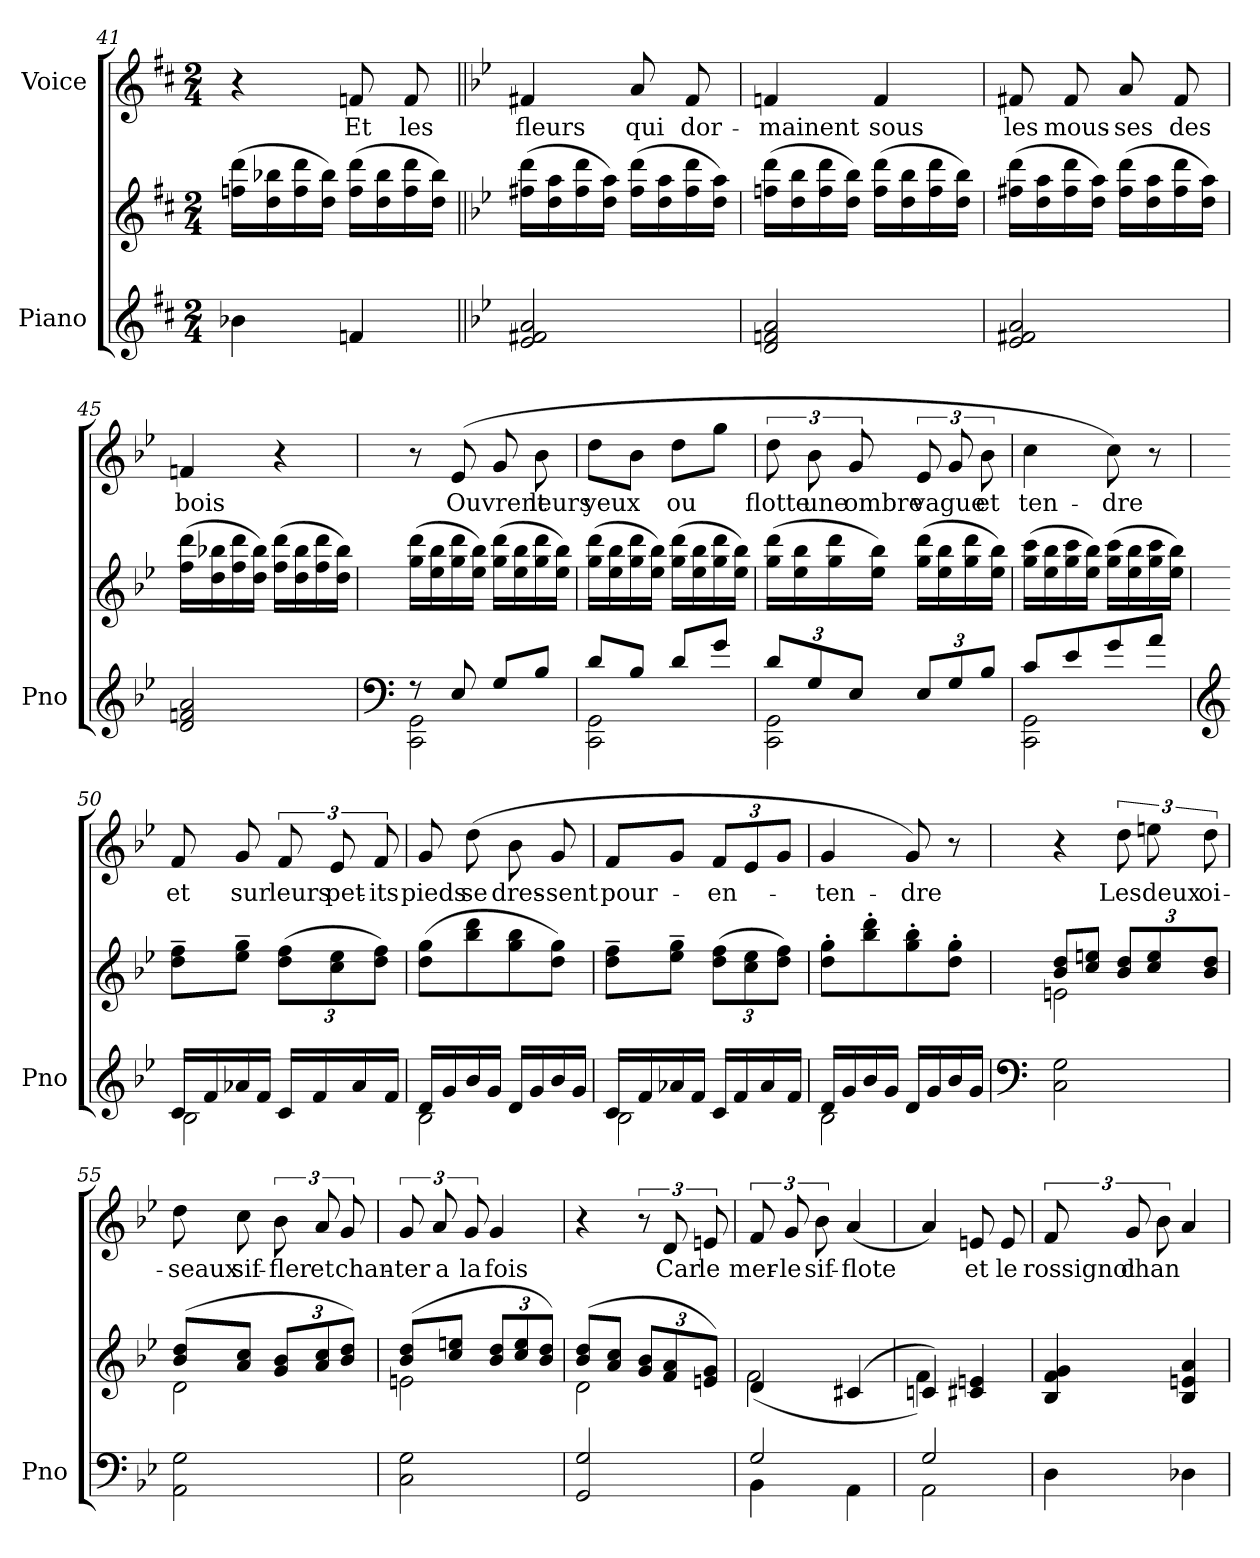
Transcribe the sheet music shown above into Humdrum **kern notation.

**kern	**kern	**kern	**text
*part2	*part2	*part1	*part1
*staff3	*staff2	*staff1	*staff1
*I"Piano	*	*I"Voice	*
*I'Pno	*	*	*
!!LO:LB:g=z
*clefG2	*clefG2	*clefG2	*
*k[f#c#]	*k[f#c#]	*k[f#c#]	*
*M2/4	*M2/4	*M2/4	*
=41	=41	=41	=41
4b-X\	(>16ffn\ 16ddd\LL	4r	.
.	16dd\ 16bb-X\	.	.
.	16ff\ 16ddd\	.	.
.	16dd\ 16bb-\JJ)	.	.
!	!	!	!LO:LY:b
4fn/	(>16ff\ 16ddd\LL	8fn/	Et
.	16dd\ 16bb-\	.	.
!	!	!	!LO:LY:b
.	16ff\ 16ddd\	8f/	les
.	16dd\ 16bb-\JJ)	.	.
=42||	=42||	=42||	=42||
*k[b-e-]	*k[b-e-]	*k[b-e-]	*
!	!	!	!LO:LY:b
2e-/ 2f#X/ 2a/	(>16ff#X\ 16ddd\LL	4f#X/	fleurs
.	16dd\ 16aa\	.	.
.	16ff#\ 16ddd\	.	.
.	16dd\ 16aa\JJ)	.	.
!	!	!	!LO:LY:b
.	(>16ff#\ 16ddd\LL	8a/	qui
.	16dd\ 16aa\	.	.
!	!	!	!LO:LY:b
.	16ff#\ 16ddd\	8f#/	dor-
.	16dd\ 16aa\JJ)	.	.
=43	=43	=43	=43
!	!	!	!LO:LY:b
2d/ 2fn/ 2a/	(>16ffn\ 16ddd\LL	4fn/	-mainent
.	16dd\ 16bb-\	.	.
.	16ff\ 16ddd\	.	.
.	16dd\ 16bb-\JJ)	.	.
!	!	!	!LO:LY:b
.	(>16ff\ 16ddd\LL	4f/	sous
.	16dd\ 16bb-\	.	.
.	16ff\ 16ddd\	.	.
.	16dd\ 16bb-\JJ)	.	.
=44	=44	=44	=44
!	!	!	!LO:LY:b
2e-/ 2f#X/ 2a/	(>16ff#X\ 16ddd\LL	8f#X/	les
.	16dd\ 16aa\	.	.
!	!	!	!LO:LY:b
.	16ff#\ 16ddd\	8f#/	mous-
.	16dd\ 16aa\JJ)	.	.
!	!	!	!LO:LY:b
.	(>16ff#\ 16ddd\LL	8a/	-ses
.	16dd\ 16aa\	.	.
!	!	!	!LO:LY:b
.	16ff#\ 16ddd\	8f#/	des
.	16dd\ 16aa\JJ)	.	.
!!LO:LB:g=z
=45	=45	=45	=45
!	!	!	!LO:LY:b
2d/ 2fn/ 2a/	(>16ff\ 16ddd\LL	4fn/	bois
.	16dd\ 16bb-X\	.	.
.	16ff\ 16ddd\	.	.
.	16dd\ 16bb-\JJ)	.	.
.	(>16ff\ 16ddd\LL	4r	.
.	16dd\ 16bb-\	.	.
.	16ff\ 16ddd\	.	.
.	16dd\ 16bb-\JJ)	.	.
=46	=46	=46	=46
*clefF4	*	*	*
*^	*	*	*
8r	2CC\ 2GG\	(>16gg\ 16ddd\LL	8r	.
.	.	16ee-\ 16bb-\	.	.
!	!	!	!	!LO:LY:b
8E-/	.	16gg\ 16ddd\	(>8e-/	Ouvrent
.	.	16ee-\ 16bb-\JJ)	.	.
8G/L	.	(>16gg\ 16ddd\LL	8g/	.
.	.	16ee-\ 16bb-\	.	.
!	!	!	!	!LO:LY:b
8B-/J	.	16gg\ 16ddd\	8b-\	leurs
.	.	16ee-\ 16bb-\JJ)	.	.
=47	=47	=47	=47	=47
!	!	!	!	!LO:LY:b
8d/L	2CC\ 2GG\	(>16gg\ 16ddd\LL	8dd\L	yeux
.	.	16ee-\ 16bb-\	.	.
8B-/J	.	16gg\ 16ddd\	8b-\J	.
.	.	16ee-\ 16bb-\JJ)	.	.
!	!	!	!	!LO:LY:b
8d/L	.	(>16gg\ 16ddd\LL	8dd\L	ou
.	.	16ee-\ 16bb-\	.	.
8g/J	.	16gg\ 16ddd\	8gg\J	.
.	.	16ee-\ 16bb-\JJ)	.	.
=48	=48	=48	=48	=48
*Xbrackettup	*	*	*	*
!	!	!	!	!LO:LY:b
12d/L	2CC\ 2GG\	(>16gg\ 16ddd\LL	12dd\	flotte
.	.	16ee-\ 16bb-\	.	.
!	!	!	!	!LO:LY:b
12G/	.	.	12b-\	une
.	.	16gg\ 16ddd\	.	.
!	!	!	!	!LO:LY:b
12E-/J	.	.	12g/	ombre
.	.	16ee-\ 16bb-\JJ)	.	.
!	!	!	!	!LO:LY:b
12E-/L	.	(>16gg\ 16ddd\LL	12e-/	vague
.	.	16ee-\ 16bb-\	.	.
12G/	.	.	12g/	.
.	.	16gg\ 16ddd\	.	.
!	!	!	!	!LO:LY:b
12B-/J	.	.	12b-\	et
.	.	16ee-\ 16bb-\JJ)	.	.
=49	=49	=49	=49	=49
!	!	!	!	!LO:LY:b
8c/L	2CC\ 2GG\	(>16gg\ 16ccc\LL	4cc\	ten-
.	.	16ee-\ 16bb-\	.	.
8e-/	.	16gg\ 16ccc\	.	.
.	.	16ee-\ 16bb-\JJ)	.	.
!	!	!	!	!LO:LY:b
8g/	.	(>16gg\ 16ccc\LL	8cc\)	-dre
.	.	16ee-\ 16bb-\	.	.
8a/J	.	16gg\ 16ccc\	8r	.
.	.	16ee-\ 16bb-\JJ)	.	.
=50	=50	=50	=50	=50
*clefG2	*	*	*	*
!	!	!	!	!LO:LY:b
16c/LL	2B-\	8dd\~ 8ff\~L	8f/	et
16f/	.	.	.	.
!	!	!	!	!LO:LY:b
16a-X/	.	8ee-\~ 8gg\~J	8g/	sur
16f/JJ	.	.	.	.
*	*	*Xbrackettup	*	*
!	!	!	!	!LO:LY:b
16c/LL	.	(>12dd\ 12ff\L	12f/	leurs
16f/	.	.	.	.
!	!	!	!	!LO:LY:b
.	.	12cc\ 12ee-\	12e-/	pet-
16a-/	.	.	.	.
!	!	!	!	!LO:LY:b
.	.	12dd\ 12ff\J)	12f/	-its
16f/JJ	.	.	.	.
!!LO:LB:g=z
=51	=51	=51	=51	=51
!	!	!	!	!LO:LY:b
16d/LL	2B-\	(>8dd\ 8gg\L	8g/	pieds
16g/	.	.	.	.
!	!	!	!	!LO:LY:b
16b-/	.	8bb-\ 8ddd\	(>8dd\	se
16g/JJ	.	.	.	.
!	!	!	!	!LO:LY:b
16d/LL	.	8gg\ 8bb-\	8b-\	dres-
16g/	.	.	.	.
!	!	!	!	!LO:LY:b
16b-/	.	8dd\ 8gg\J)	8g/	-sent
16g/JJ	.	.	.	.
=52	=52	=52	=52	=52
!	!	!	!	!LO:LY:b
16c/LL	2B-\	8dd\~ 8ff\~L	8f/L	pour-
16f/	.	.	.	.
16a-X/	.	8ee-\~ 8gg\~J	8g/J	.
16f/JJ	.	.	.	.
*	*	*	*Xbrackettup	*
!	!	!	!	!LO:LY:b
16c/LL	.	(>12dd\ 12ff\L	12f/L	-en-
16f/	.	.	.	.
.	.	12cc\ 12ee-\	12e-/	.
16a-/	.	.	.	.
.	.	12dd\ 12ff\J)	12g/J	.
16f/JJ	.	.	.	.
=53	=53	=53	=53	=53
!	!	!	!	!LO:LY:b
16d/LL	2B-\	8dd\' 8gg\'L	4g/	-ten-
16g/	.	.	.	.
16b-/	.	8bb-\' 8ddd\'	.	.
16g/JJ	.	.	.	.
!	!	!	!	!LO:LY:b
16d/LL	.	8gg\' 8bb-\'	8g/)	-dre
16g/	.	.	.	.
16b-/	.	8dd\' 8gg\'J	8r	.
16g/JJ	.	.	.	.
*v	*v	*	*	*
=54	=54	=54	=54
*clefF4	*	*	*
*	*^	*	*
2C\ 2G\	8b-/ 8dd/L	2en\	4r	.
.	8cc/ 8een/J	.	.	.
*	*	*	*brackettup	*
!	!	!	!	!LO:LY:b
.	12b-/ 12dd/L	.	12dd\	Les
!	!	!	!	!LO:LY:b
.	12cc/ 12ee/	.	12een\	deux
!	!	!	!	!LO:LY:b
.	12b-/ 12dd/J	.	12dd\	oi-
!!LO:PB:g=z
=55	=55	=55	=55	=55
!	!	!	!	!LO:LY:b
2AA\ 2G\	(>8b-/ 8dd/L	2d\	8dd\	seaux
!	!	!	!	!LO:LY:b
.	8a/ 8cc/J	.	8cc\	sif-
!	!	!	!	!LO:LY:b
.	12g/ 12b-/L	.	12b-\	-fler
!	!	!	!	!LO:LY:b
.	12a/ 12cc/	.	12a/	et
!	!	!	!	!LO:LY:b
.	12b-/ 12dd/J)	.	12g/	chan-
=56	=56	=56	=56	=56
!	!	!	!	!LO:LY:b
2C\ 2G\	(>8b-/ 8dd/L	2en\	12g/	-ter
!	!	!	!	!LO:LY:b
.	.	.	12a/	a
.	8cc/ 8een/J	.	.	.
!	!	!	!	!LO:LY:b
.	.	.	12g/	la
!	!	!	!	!LO:LY:b
.	12b-/ 12dd/L	.	4g/	fois
.	12cc/ 12ee/	.	.	.
.	12b-/ 12dd/J)	.	.	.
=57	=57	=57	=57	=57
2GG/ 2G/	(>8b-/ 8dd/L	2d\	4r	.
.	8a/ 8cc/J	.	.	.
.	12g/ 12b-/L	.	12r	.
!	!	!	!	!LO:LY:b
.	12f/ 12a/	.	12d/	Car
!	!	!	!	!LO:LY:b
.	12en/ 12g/J)	.	12en/	le
=58	=58	=58	=58	=58
*^	*	*	*	*
!	!	!	!	!	!LO:LY:b
2G/	4BB-\	4d/	(<2f\	12f/	mer-
!	!	!	!	!	!LO:LY:b
.	.	.	.	12g/	-le
!	!	!	!	!	!LO:LY:b
.	.	.	.	12b-\	sif-
!	!	!	!	!	!LO:LY:b
.	4AA\	(>4c#X/	.	(<4a/	-flote
=59	=59	=59	=59	=59	=59
2G/	2AA\	4cn/)	4f\)	4a/)	.
!	!	!	!	!	!LO:LY:b
.	.	4c#X/ 4en/	4ryy	8en/	et
!	!	!	!	!	!LO:LY:b
.	.	.	.	8e/	le
*v	*v	*	*	*	*
*	*v	*v	*	*
!!LO:LB:g=z
=60	=60	=60	=60
!	!	!	!LO:LY:b
4D\	4B-/ 4f/ 4g/	12f/	rossignol
!	!	!	!LO:LY:b
.	.	12g/	chan
.	.	12b-\	.
4D-X\	4B-/ 4en/ 4a/	4a/	.
=	=	=	=
*-	*-	*-	*-
